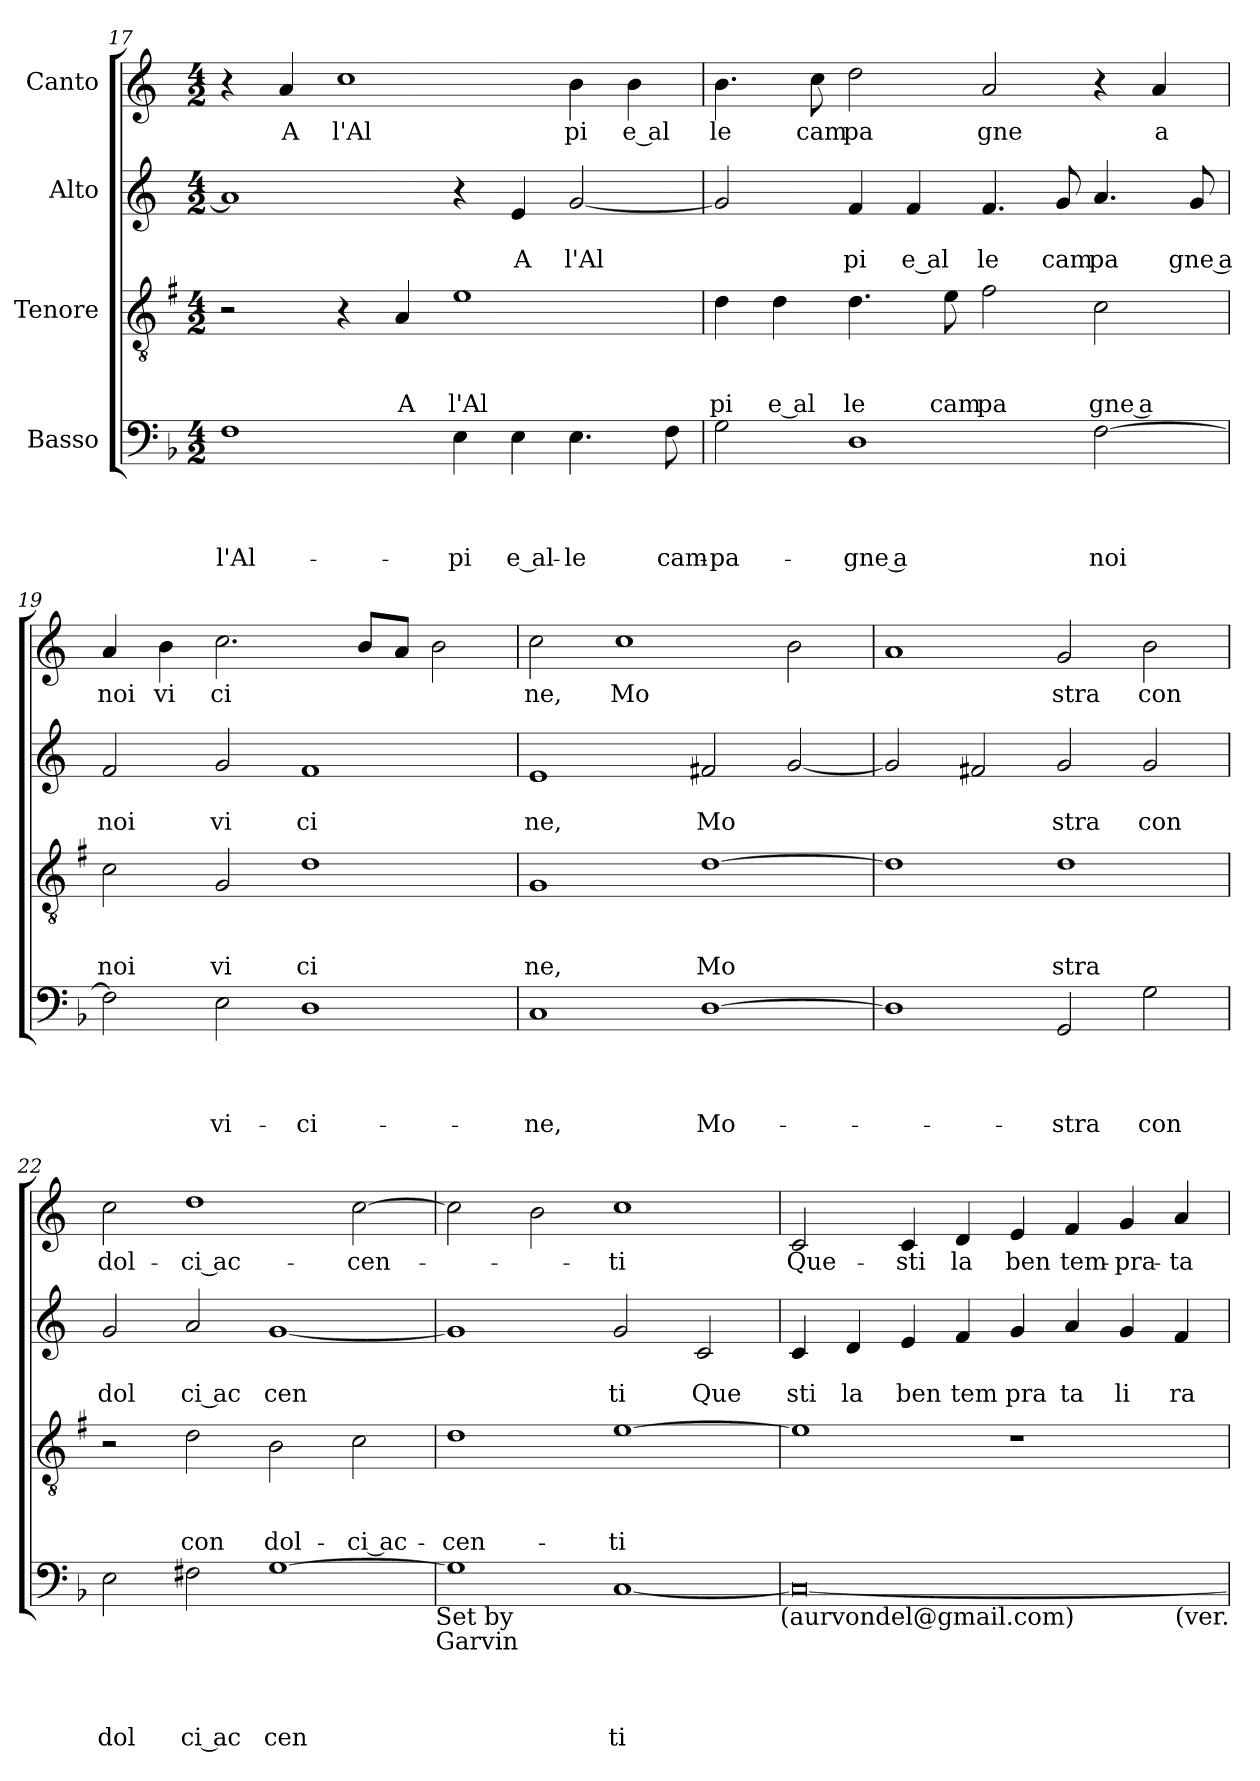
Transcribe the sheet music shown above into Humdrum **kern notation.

**kern	**text	**text	**text	**text	**kern	**text	**text	**text	**kern	**text	**text	**kern	**text
*part4	*part4	*part4	*part4	*part4	*part3	*part3	*part3	*part3	*part2	*part2	*part2	*part1	*part1
*staff4	*staff4	*staff4	*staff4	*staff4	*staff3	*staff3	*staff3	*staff3	*staff2	*staff2	*staff2	*staff1	*staff1
*I"Basso	*	*	*	*	*I"Tenore	*	*	*	*I"Alto	*	*	*I"Canto	*
!!LO:LB:g=z
*clefF4	*	*	*	*	*clefGv2	*	*	*	*clefG2	*	*	*clefG2	*
*	*	*	*	*	*ITrd1c2	*	*	*	*ITrd-3c-5	*	*	*ITrd-3c-5	*
*k[b-]	*	*	*	*	*k[b-]	*	*	*	*k[b-]	*	*	*k[b-]	*
*F:	*	*	*	*	*F:	*	*	*	*F:	*	*	*F:	*
*M4/2	*	*	*	*	*M4/2	*	*	*	*M4/2	*	*	*M4/2	*
=17	=17	=17	=17	=17	=17	=17	=17	=17	=17	=17	=17	=17	=17
!	!	!	!	!LO:LY:b	!	!	!	!	!	!	!	!	!
1F	.	.	.	l'Al-	2r	.	.	.	1dd]	.	.	4r	.
!	!	!	!	!	!	!	!	!	!	!	!	!	!LO:LY:b
.	.	.	.	.	.	.	.	.	.	.	.	4dd/	A
!	!	!	!	!	!	!	!	!	!	!	!	!	!LO:LY:b
.	.	.	.	.	4r	.	.	.	.	.	.	1ff	l'Al
!	!	!	!	!	!	!	!	!LO:LY:b	!	!	!	!	!
.	.	.	.	.	4G/	.	.	A	.	.	.	.	.
!	!	!	!	!LO:LY:b	!	!	!	!LO:LY:b	!	!	!	!	!
4E\	.	.	.	-pi	1d	.	.	l'Al	4r	.	.	.	.
!	!	!	!	!LO:LY:b:rj	!	!	!	!	!	!	!LO:LY:b	!	!
4E\	.	.	.	e al-	.	.	.	.	4a/	.	A	.	.
!	!	!	!	!LO:LY:b	!	!	!	!	!	!	!LO:LY:b	!	!LO:LY:b
4.E\	.	.	.	-le	.	.	.	.	[<2cc/	.	l'Al	4ee\	pi
!	!	!	!	!	!	!	!	!	!	!	!	!	!LO:LY:b:rj
.	.	.	.	.	.	.	.	.	.	.	.	4ee\	e al
!	!	!	!	!LO:LY:b	!	!	!	!	!	!	!	!	!
8F\	.	.	.	cam-	.	.	.	.	.	.	.	.	.
=18	=18	=18	=18	=18	=18	=18	=18	=18	=18	=18	=18	=18	=18
!	!	!	!	!LO:LY:b	!	!	!	!LO:LY:b	!	!	!	!	!LO:LY:b
2G\	.	.	.	-pa-	4c\	.	.	pi	2cc/]	.	.	4.ee\	le
!	!	!	!	!	!	!	!	!LO:LY:b:rj	!	!	!	!	!
.	.	.	.	.	4c\	.	.	e al	.	.	.	.	.
!	!	!	!	!	!	!	!	!	!	!	!	!	!LO:LY:b
.	.	.	.	.	.	.	.	.	.	.	.	8ff\	cam
!	!	!	!	!LO:LY:b:rj	!	!	!	!LO:LY:b	!	!	!LO:LY:b	!	!LO:LY:b
1D	.	.	.	-gne a	4.c\	.	.	le	4b-/	.	pi	2gg\	pa
!	!	!	!	!	!	!	!	!	!	!	!LO:LY:b:rj	!	!
.	.	.	.	.	.	.	.	.	4b-/	.	e al	.	.
!	!	!	!	!	!	!	!	!LO:LY:b	!	!	!	!	!
.	.	.	.	.	8d\	.	.	cam	.	.	.	.	.
!	!	!	!	!	!	!	!	!LO:LY:b	!	!	!LO:LY:b	!	!LO:LY:b
.	.	.	.	.	2e\	.	.	pa	4.b-/	.	le	2dd/	gne
!	!	!	!	!	!	!	!	!	!	!	!LO:LY:b	!	!
.	.	.	.	.	.	.	.	.	8cc/	.	cam	.	.
!	!	!	!	!LO:LY:b	!	!	!	!LO:LY:b:rj	!	!	!LO:LY:b	!	!
[>2F\	.	.	.	noi	2B-\	.	.	gne a	4.dd/	.	pa	4r	.
!	!	!	!	!	!	!	!	!	!	!	!	!	!LO:LY:b
.	.	.	.	.	.	.	.	.	.	.	.	4dd/	a
!	!	!	!	!	!	!	!	!	!	!	!LO:LY:b:rj	!	!
.	.	.	.	.	.	.	.	.	8cc/	.	gne a	.	.
=19	=19	=19	=19	=19	=19	=19	=19	=19	=19	=19	=19	=19	=19
!	!	!	!	!	!	!	!	!LO:LY:b	!	!	!LO:LY:b	!	!LO:LY:b
2F\]	.	.	.	.	2B-\	.	.	noi	2b-/	.	noi	4dd/	noi
!	!	!	!	!	!	!	!	!	!	!	!	!	!LO:LY:b
.	.	.	.	.	.	.	.	.	.	.	.	4ee\	vi
!	!	!	!	!LO:LY:b	!	!	!	!LO:LY:b	!	!	!LO:LY:b	!	!LO:LY:b
2E\	.	.	.	vi-	2F/	.	.	vi	2cc/	.	vi	2.ff\	ci
!	!	!	!	!LO:LY:b	!	!	!	!LO:LY:b	!	!	!LO:LY:b	!	!
1D	.	.	.	-ci-	1c	.	.	ci	1b-	.	ci	.	.
.	.	.	.	.	.	.	.	.	.	.	.	8ee/L	.
.	.	.	.	.	.	.	.	.	.	.	.	8dd/J	.
.	.	.	.	.	.	.	.	.	.	.	.	2ee\	.
=20	=20	=20	=20	=20	=20	=20	=20	=20	=20	=20	=20	=20	=20
!	!	!	!	!LO:LY:b	!	!	!	!LO:LY:b	!	!	!LO:LY:b	!	!LO:LY:b
1C	.	.	.	-ne,	1F	.	.	ne,	1a	.	ne,	2ff\	ne,
!	!	!	!	!	!	!	!	!	!	!	!	!	!LO:LY:b
.	.	.	.	.	.	.	.	.	.	.	.	1ff	Mo
!	!	!	!	!LO:LY:b	!	!	!	!LO:LY:b	!	!	!LO:LY:b	!	!
[<1D	.	.	.	Mo-	[<1c	.	.	Mo	2bn/	.	Mo	.	.
.	.	.	.	.	.	.	.	.	[<2cc/	.	.	2ee\	.
!!LO:PB:g=z
=21	=21	=21	=21	=21	=21	=21	=21	=21	=21	=21	=21	=21	=21
1D]	.	.	.	.	1c]	.	.	.	2cc/]	.	.	1dd	.
.	.	.	.	.	.	.	.	.	2bn/	.	.	.	.
!	!	!	!	!LO:LY:b	!	!	!	!LO:LY:b	!	!	!LO:LY:b	!	!LO:LY:b
2GG/	.	.	.	-stra	1c	.	.	stra	2cc/	.	stra	2cc/	stra
!	!	!	!	!LO:LY:b	!	!	!	!	!	!	!LO:LY:b	!	!LO:LY:b
2G\	.	.	.	con	.	.	.	.	2cc/	.	con	2ee\	con
=22	=22	=22	=22	=22	=22	=22	=22	=22	=22	=22	=22	=22	=22
!	!	!	!	!LO:LY:b	!	!	!	!	!	!	!LO:LY:b	!	!LO:LY:b
2E\	.	.	.	dol	2r	.	.	.	2cc/	.	dol	2ff\	dol-
!	!	!	!	!LO:LY:b:rj	!	!	!	!LO:LY:b	!	!	!LO:LY:b:rj	!	!LO:LY:b:rj
2F#X\	.	.	.	ci ac	2c\	.	.	con	2dd/	.	ci ac	1gg	-ci ac-
!	!	!	!	!LO:LY:b	!	!	!	!LO:LY:b	!	!	!LO:LY:b	!	!
[>1G	.	.	.	cen	2A\	.	.	dol-	[<1cc	.	cen	.	.
!	!	!	!	!	!	!	!	!LO:LY:b:rj	!	!	!	!	!LO:LY:b
.	.	.	.	.	2B-\	.	.	-ci ac-	.	.	.	[>2ff\	-cen-
!LO:TX:b:t=Set by	!	!	!	!	!	!	!	!	!	!	!	!	!
!LO:TX:b:t=Garvin	!	!	!	!	!	!	!	!	!	!	!	!	!
=23	=23	=23	=23	=23	=23	=23	=23	=23	=23	=23	=23	=23	=23
!	!	!	!	!	!	!	!	!LO:LY:b	!	!	!	!	!
1G]	.	.	.	.	1c	.	.	-cen-	1cc]	.	.	2ff\]	.
.	.	.	.	.	.	.	.	.	.	.	.	2ee\	.
!	!	!	!	!LO:LY:b	!	!	!	!LO:LY:b	!	!	!LO:LY:b	!	!LO:LY:b
[<1C	.	.	.	ti	[>1d	.	.	-ti	2cc/	.	ti	1ff	-ti
!	!	!	!	!	!	!	!	!	!	!	!LO:LY:b	!	!
.	.	.	.	.	.	.	.	.	2f/	.	Que	.	.
!LO:TX:b:t=(aurvondel@gmail.com)	!	!	!	!	!	!	!	!	!	!	!	!	!
=24	=24	=24	=24	=24	=24	=24	=24	=24	=24	=24	=24	=24	=24
!	!	!	!	!	!	!	!	!	!	!	!LO:LY:b	!	!LO:LY:b
0C_	.	.	.	.	1d]	.	.	.	4f/	.	sti	2f/	Que-
!	!	!	!	!	!	!	!	!	!	!	!LO:LY:b	!	!
.	.	.	.	.	.	.	.	.	4g/	.	la	.	.
!	!	!	!	!	!	!	!	!	!	!	!LO:LY:b	!	!LO:LY:b
.	.	.	.	.	.	.	.	.	4a/	.	ben	4f/	-sti
!	!	!	!	!	!	!	!	!	!	!	!LO:LY:b	!	!LO:LY:b
.	.	.	.	.	.	.	.	.	4b-/	.	tem	4g/	la
!	!	!	!	!	!	!	!	!	!	!	!LO:LY:b	!	!LO:LY:b
.	.	.	.	.	1r	.	.	.	4cc/	.	pra	4a/	ben
!	!	!	!	!	!	!	!	!	!	!	!LO:LY:b	!	!LO:LY:b
.	.	.	.	.	.	.	.	.	4dd/	.	ta	4b-/	tem-
!	!	!	!	!	!	!	!	!	!	!	!LO:LY:b	!	!LO:LY:b
.	.	.	.	.	.	.	.	.	4cc/	.	li	4cc/	-pra-
!	!	!	!	!	!	!	!	!	!	!	!LO:LY:b	!	!LO:LY:b
.	.	.	.	.	.	.	.	.	4b-/	.	ra	4dd/	-ta
!LO:TX:b:t=(ver.	!	!	!	!	!	!	!	!	!	!	!	!	!
=	=	=	=	=	=	=	=	=	=	=	=	=	=
*-	*-	*-	*-	*-	*-	*-	*-	*-	*-	*-	*-	*-	*-
